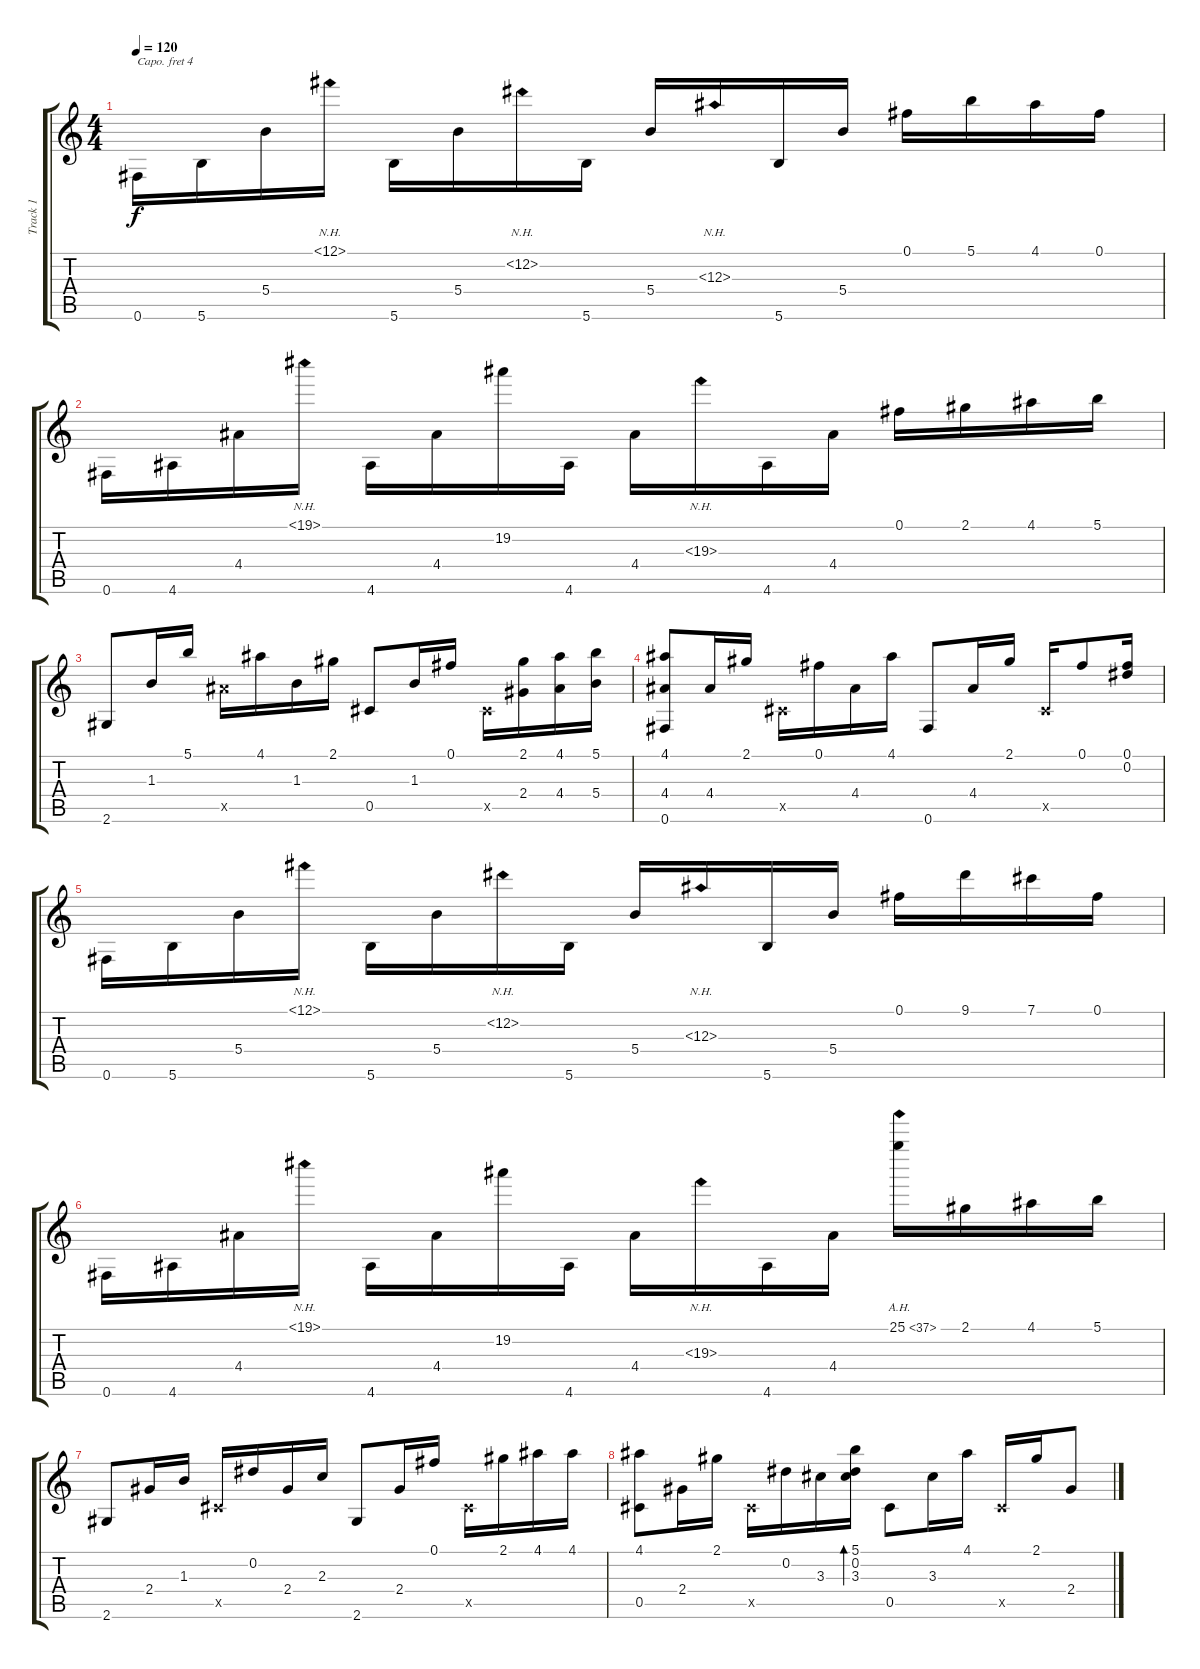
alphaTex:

\track ("Track 1" "Track 1") {instrument acousticguitarsteel}
\staff {score tabs}
\capo 4
\tuning (D4 B3 Gb3 D3 A2 D2) {hide}
\ts (4 4)
\tempo 120
\clef g2
\ks c
0.6.16{dy f} 5.6.16 5.4.16 12.1{nh}.16 5.6.16 5.4.16 12.2{nh}.16 5.6.16 5.4.16 12.3{nh}.16 5.6.16 5.4.16 0.1.16 5.1.16 4.1.16 0.1.16 |
0.6.16 4.6.16 4.4.16 19.1{nh}.16 4.6.16 4.4.16 19.2.16 4.6.16 4.4.16 19.3{nh}.16 4.6.16 4.4.16 0.1.16 2.1.16 4.1.16 5.1.16 |
2.6.8 1.3.16 5.1.16 9.5{x}.16 4.1.16 1.3.16 2.1.16 0.5.8 1.3.16 0.1.16 0.5{x}.16 (2.1 2.4).16 (4.1 4.4).16 (5.1 5.4).16 |
(4.1 4.4 0.6).8 4.4.16 2.1.16 0.5{x}.16 0.1.16 4.4.16 4.1.16 0.6.8 4.4.16 2.1.16 0.5{x}.16 0.1.8 (0.1 0.2).16 |
0.6.16 5.6.16 5.4.16 12.1{nh}.16 5.6.16 5.4.16 12.2{nh}.16 5.6.16 5.4.16 12.3{nh}.16 5.6.16 5.4.16 0.1.16 9.1.16 7.1.16 0.1.16 |
0.6.16 4.6.16 4.4.16 19.1{nh}.16 4.6.16 4.4.16 19.2.16 4.6.16 4.4.16 19.3{nh}.16 4.6.16 4.4.16 25.1{ah 12}.16 2.1.16 4.1.16 5.1.16 |
2.6.8 2.4.16 1.3.16 0.5{x}.16 0.2.16 2.4.16 2.3.16 2.6.8 2.4.16 0.1.16 0.5{x}.16 2.1.16 4.1.16 4.1.16 |
(4.1 0.5).8 2.4.16 2.1.16 0.5{x}.16 0.2.16 3.3.16 (5.1 0.2 3.3).16{bd 240} 0.5.8 3.3.16 4.1.16 0.5{x}.16 2.1.16 2.4.8
